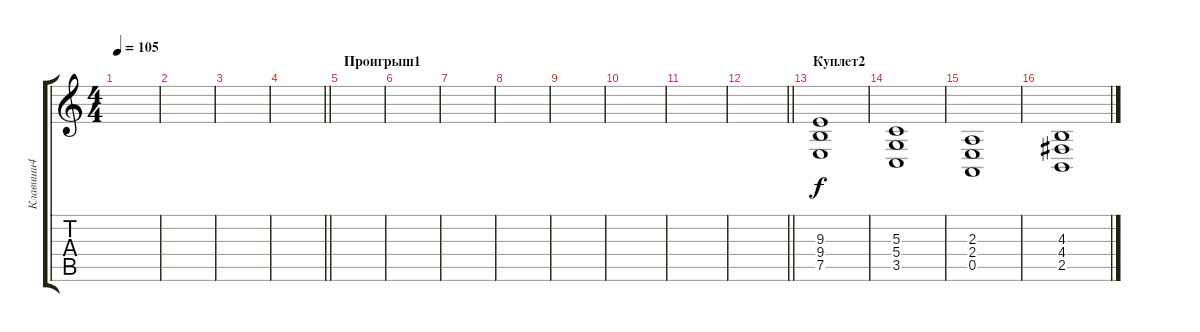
\track ("Клавиши4" "Клавиши4") {instrument stringensemble2}
\staff {score tabs}
\tuning (E4 B3 G3 D3 A2 E2) {hide}
\ts (4 4)
\tempo 105
\clef g2
\ks c
|
|
|
\barLineRight lightlight
|
\section ("" "Проигрыш1")
|
|
|
|
|
|
|
\barLineRight lightlight
|
\section ("" "Куплет2")
(9.3 9.4 7.5).1 |
(5.3 5.4 3.5).1 |
(2.3 2.4 0.5).1 |
(4.3 4.4 2.5).1
